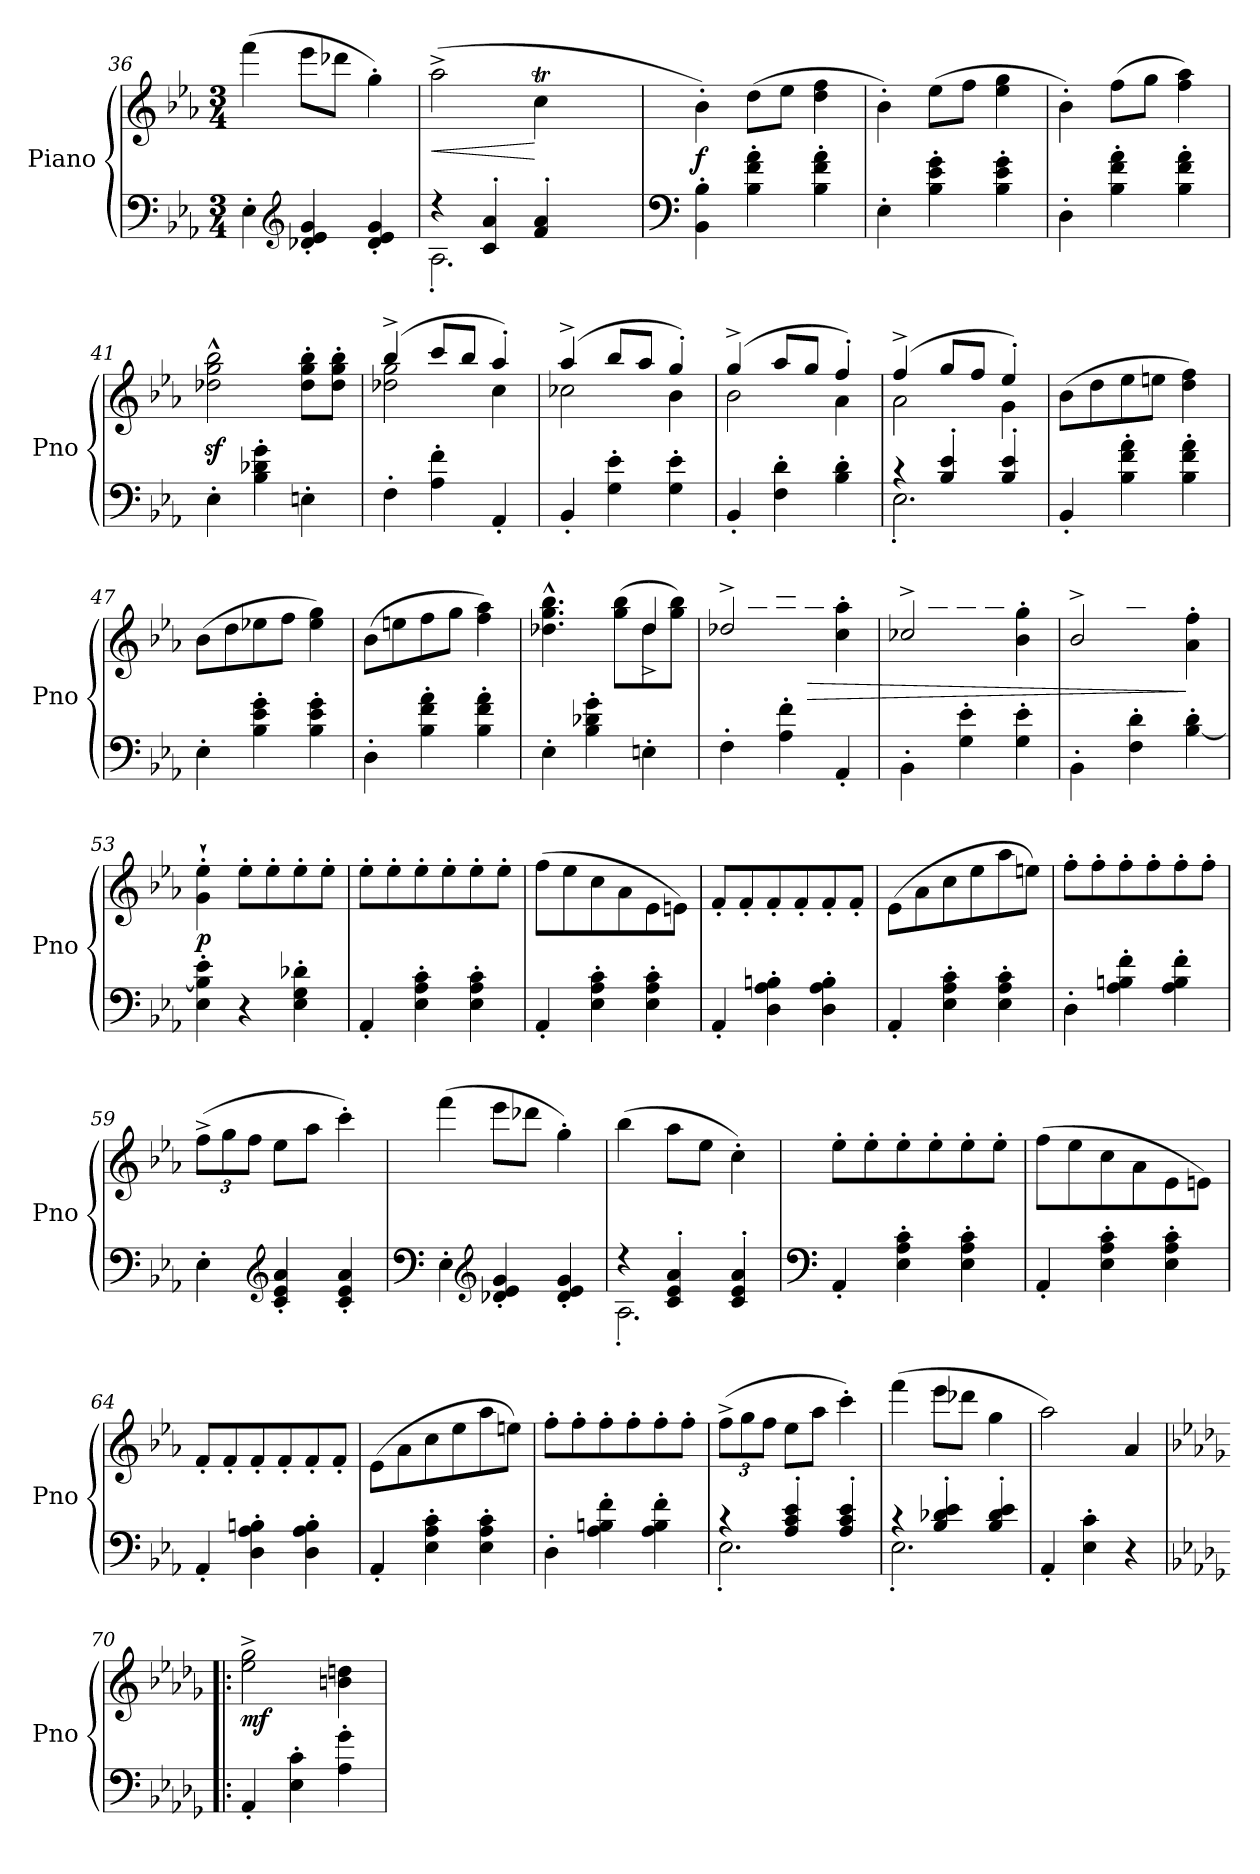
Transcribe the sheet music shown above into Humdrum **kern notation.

**kern	**kern	**dynam
*part1	*part1	*part1
*staff2	*staff1	*staff1/2
*I"Piano	*	*
*I'Pno	*	*
*clefF4	*clefG2	*
*k[b-e-a-]	*k[b-e-a-]	*
*M3/4	*M3/4	*
=36	=36	=36
4E-'\	(>4fff\	.
*clefG2	*	*
4d-X/' 4e-/' 4g/'	8eee-\L	.
.	8ddd-X\J	.
4d-/' 4e-/' 4g/'	4gg'\)	.
=37	=37	=37
*^	*	*
!	!	!	!LO:HP:b
*	*	*^	*
4r	2.A-'\	(>2aa-^\	2ryy	<
4c/' 4a-/'	.	.	.	.
*	*	*	*Xtuplet	*
4f/' 4a-/'	.	4ccT\	20ryy	[
.	.	.	20ddyy	.
.	.	.	20ccyy	.
.	.	.	20bnyy	.
.	.	.	20ccyy	.
*v	*v	*	*	*
*	*v	*v	*
!!LO:LB:g=z
=38	=38	=38
*clefF4	*	*
*	*^	*
!	!	!	!LO:DY:b
*	*v	*v	*
4BB-\' 4B-\'	4b-'\)	f
4B-\' 4f\' 4a-\'	(>8dd\L	.
.	8ee-\J	.
4B-\' 4f\' 4a-\'	4dd\ 4ff\	.
!!LO:LB:g=z
=39	=39	=39
4E-'\	4b-'\)	.
4B-\' 4e-\' 4g\'	(>8ee-\L	.
.	8ff\J	.
4B-\' 4e-\' 4g\'	4ee-\ 4gg\	.
=40	=40	=40
4D'\	4b-'\)	.
4B-\' 4f\' 4a-\'	(>8ff\L	.
.	8gg\J	.
4B-\' 4f\' 4a-\'	4ff\ 4aa-\)	.
=41	=41	=41
4E-'\	2dd-X\z<^^ 2gg\z<^^ 2bb-\z<^^	.
4B-\' 4d-X\' 4g\'	.	.
4En'\	8dd-\' 8gg\' 8bb-\'L	.
.	8dd-\' 8gg\' 8bb-\'J	.
=42	=42	=42
*	*^	*
4F'\	(>4bb-^/	2dd-X\ 2gg\	.
4A-\' 4f\'	8ccc/L	.	.
.	8bb-/J	.	.
4AA-'/	4aa-'/)	4cc\	.
=43	=43	=43	=43
4BB-'/	(>4aa-^/	2cc-X\	.
4G\' 4e-\'	8bb-/L	.	.
.	8aa-/J	.	.
4G\' 4e-\'	4gg'/)	4b-\	.
=44	=44	=44	=44
4BB-'/	(>4gg^/	2b-\	.
4F\' 4d\'	8aa-/L	.	.
.	8gg/J	.	.
4B-\' 4d\'	4ff'/)	4a-\	.
=45	=45	=45	=45
*^	*	*	*
4r	2.E-'\	(>4ff^/	2a-\	.
4B-/' 4e-/'	.	8gg/L	.	.
.	.	8ff/J	.	.
4B-/' 4e-/'	.	4ee-'/)	4g\	.
*v	*v	*	*	*
*	*v	*v	*
=46	=46	=46
4BB-'/	(>8b-\L	.
.	8dd\	.
4B-\' 4f\' 4a-\'	8ee-\	.
.	8een\J	.
4B-\' 4f\' 4a-\'	4dd\ 4ff\)	.
!!LO:LB:g=z
=47	=47	=47
4E-'\	(>8b-\L	.
.	8dd\	.
4B-\' 4e-\' 4g\'	8ee-X\	.
.	8ff\J	.
4B-\' 4e-\' 4g\'	4ee-\ 4gg\)	.
=48	=48	=48
4D'\	(>8b-\L	.
.	8een\	.
4B-\' 4f\' 4a-\'	8ff\	.
.	8gg\J	.
4B-\' 4f\' 4a-\'	4ff\ 4aa-\)	.
=49	=49	=49
*	*^	*
4E-'\	4.dd-X\^^ 4.gg\^^ 4.bb-\^^	2ryy	.
4B-\' 4d-X\' 4g\'	.	.	.
.	(>8gg\ 8bb-\L	.	.
4En'\	8dd-\	4dd-^/	.
.	8gg\ 8bb-\J)	.	.
=50	=50	=50	=50
4F'\	2dd-X^/	8dd-\Lyy	.
.	.	8bb-\	.
4A-\' 4f\'	.	8ccc\	.
!	!	!	!LO:HP:b
.	.	8bb-\J	>
4AA-'/	4cc\' 4aa-\'	4ryy	.
=51	=51	=51	=51
4BB-'\	2cc-X^/	8cc-\Lyy	.
.	.	8aa-\	.
4G\' 4e-\'	.	8bb-\	.
.	.	8aa-\J	.
4G\' 4e-\'	4b-\' 4gg\'	4ryy	.
=52	=52	=52	=52
4BB-'\	2b-^/	8b-\Lyy	.
.	.	8gg\	.
4F\' 4d\'	.	8aa-\	.
.	.	8gg\J	.
[4B-\' 4d\'	4a-\' 4ff\'	4ryy	]
=53	=53	=53	=53
!	!	!	!LO:DY:b
*	*v	*v	*
4E-\' 4B-\]' 4e-\'	4g\'` 4ee-\'`	p
4r	8ee-'\L	.
.	8ee-'\	.
4E-\' 4G\' 4d-X\'	8ee-'\	.
.	8ee-'\J	.
!!LO:LB:g=z
=54	=54	=54
4AA-'/	8ee-'\L	.
.	8ee-'\	.
4E-\' 4A-\' 4c\'	8ee-'\	.
.	8ee-'\	.
4E-\' 4A-\' 4c\'	8ee-'\	.
.	8ee-'\J	.
=55	=55	=55
4AA-'/	(>8ff\L	.
.	8ee-\	.
4E-\' 4A-\' 4c\'	8cc\	.
.	8a-\	.
4E-\' 4A-\' 4c\'	8e-\	.
.	8en\J)	.
=56	=56	=56
4AA-'/	8f'/L	.
.	8f'/	.
4D\' 4A-\' 4Bn\'	8f'/	.
.	8f'/	.
4D\' 4A-\' 4B\'	8f'/	.
.	8f'/J	.
=57	=57	=57
4AA-'/	(>8e-\L	.
.	8a-\	.
4E-\' 4A-\' 4c\'	8cc\	.
.	8ee-\	.
4E-\' 4A-\' 4c\'	8aa-\	.
.	8een\J)	.
=58	=58	=58
4D'\	8ff'\L	.
.	8ff'\	.
4A-\' 4Bn\' 4f\'	8ff'\	.
.	8ff'\	.
4A-\' 4B\' 4f\'	8ff'\	.
.	8ff'\J	.
=59	=59	=59
*	*tuplet	*
*	*Xbrackettup	*
4E-'\	(>12ff^\L	.
.	12gg\	.
.	12ff\J	.
*clefG2	*	*
4c/' 4e-/' 4a-/'	8ee-\L	.
.	8aa-\J	.
4c/' 4e-/' 4a-/'	4ccc'\)	.
!!LO:LB:g=z
=60	=60	=60
*clefF4	*	*
4E-'\	(>4fff\	.
*clefG2	*	*
4d-X/' 4e-/' 4g/'	8eee-\L	.
.	8ddd-X\J	.
4d-/' 4e-/' 4g/'	4gg'\)	.
!!LO:PB:g=z
=61	=61	=61
*^	*	*
4r	2.A-'\	(>4bb-\	.
4c/' 4e-/' 4a-/'	.	8aa-\L	.
.	.	8ee-\J	.
4c/' 4e-/' 4a-/'	.	4cc'\)	.
*v	*v	*	*
=62	=62	=62
*clefF4	*	*
4AA-'/	8ee-'\L	.
.	8ee-'\	.
4E-\' 4A-\' 4c\'	8ee-'\	.
.	8ee-'\	.
4E-\' 4A-\' 4c\'	8ee-'\	.
.	8ee-'\J	.
=63	=63	=63
4AA-'/	(>8ff\L	.
.	8ee-\	.
4E-\' 4A-\' 4c\'	8cc\	.
.	8a-\	.
4E-\' 4A-\' 4c\'	8e-\	.
.	8en\J)	.
=64	=64	=64
4AA-'/	8f'/L	.
.	8f'/	.
4D\' 4A-\' 4Bn\'	8f'/	.
.	8f'/	.
4D\' 4A-\' 4B\'	8f'/	.
.	8f'/J	.
=65	=65	=65
4AA-'/	(>8e-\L	.
.	8a-\	.
4E-\' 4A-\' 4c\'	8cc\	.
.	8ee-\	.
4E-\' 4A-\' 4c\'	8aa-\	.
.	8een\J)	.
=66	=66	=66
4D'\	8ff'\L	.
.	8ff'\	.
4A-\' 4Bn\' 4f\'	8ff'\	.
.	8ff'\	.
4A-\' 4B\' 4f\'	8ff'\	.
.	8ff'\J	.
=67	=67	=67
*^	*	*
4r	2.E-'\	(>12ff^\L	.
.	.	12gg\	.
.	.	12ff\J	.
4A-/' 4c/' 4e-/'	.	8ee-\L	.
.	.	8aa-\J	.
4A-/' 4c/' 4e-/'	.	4ccc'\)	.
!!LO:LB:g=z
=68	=68	=68	=68
4r	2.E-'\	(>4fff\	.
4B-/' 4d-X/' 4e-/'	.	8eee-\L	.
.	.	8ddd-X\J	.
4B-/' 4d-/' 4e-/'	.	4gg\	.
*v	*v	*	*
=69	=69	=69
4AA-'/	2aa-\)	.
4E-\' 4c\'	.	.
4r	4a-/	.
=70!|:	=70!|:	=70!|:
*k[b-e-a-d-g-]	*k[b-e-a-d-g-]	*
!	!	!LO:DY:b
4AA-'/	2ee-\^ 2gg-\^	mf
4E-\' 4c\'	.	.
4A-\' 4g-\'	4bn\ 4ddn\	.
=	=	=
*-	*-	*-
